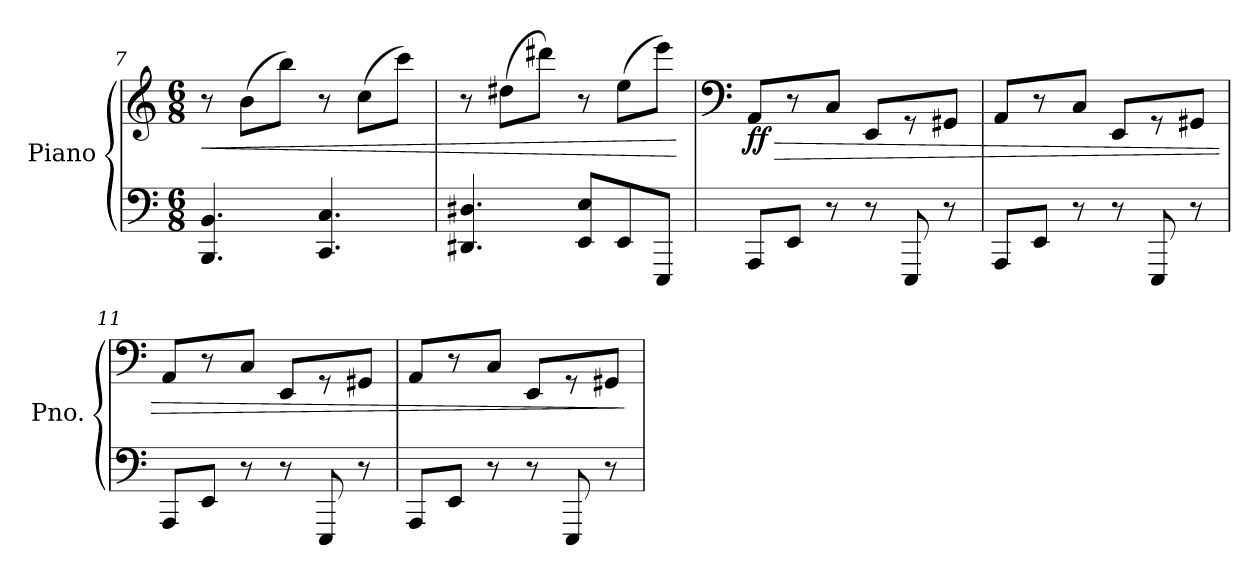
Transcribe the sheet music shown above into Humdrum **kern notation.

**kern	**kern	**dynam
*part1	*part1	*part1
*staff2	*staff1	*staff1/2
*I"Piano	*	*
*I'Pno.	*	*
*clefF4	*clefG2	*
*k[]	*k[]	*
*M6/8	*M6/8	*
=7	=7	=7
!	!	!LO:HP:b
4.BBB/ 4.BB/	8r	<
.	(>8b\L	.
.	8bb\J)	.
4.CC/ 4.C/	8r	.
.	(>8cc\L	.
.	8ccc\J)	.
!!LO:LB:g=z
=8	=8	=8
4.DD#X/ 4.D#X/	8r	.
.	(>8dd#X\L	.
.	8ddd#X\J)	.
8EE/ 8E/L	8r	.
8EE/	(>8ee\L	.
8EEE/J	8eee\J)	.
.	.	[
=9	=9	=9
*	*clefF4	*
!	!	!LO:HP:b
!	!	!LO:DY:n=1:b
8AAA/L	8AA/L	> ff
8EE/J	8r	.
8r	8C/J	.
8r	8EE/L	.
8EEE/	8r	.
8r	8GG#X/J	.
=10	=10	=10
8AAA/L	8AA/L	.
8EE/J	8r	.
8r	8C/J	.
8r	8EE/L	.
8EEE/	8r	.
8r	8GG#X/J	.
=11	=11	=11
8AAA/L	8AA/L	.
8EE/J	8r	.
8r	8C/J	.
8r	8EE/L	.
8EEE/	8r	.
8r	8GG#X/J	.
=12	=12	=12
8AAA/L	8AA/L	.
8EE/J	8r	.
8r	8C/J	.
8r	8EE/L	.
8EEE/	8r	.
8r	8GG#X/J	.
.	.	]
=	=	=
*-	*-	*-
